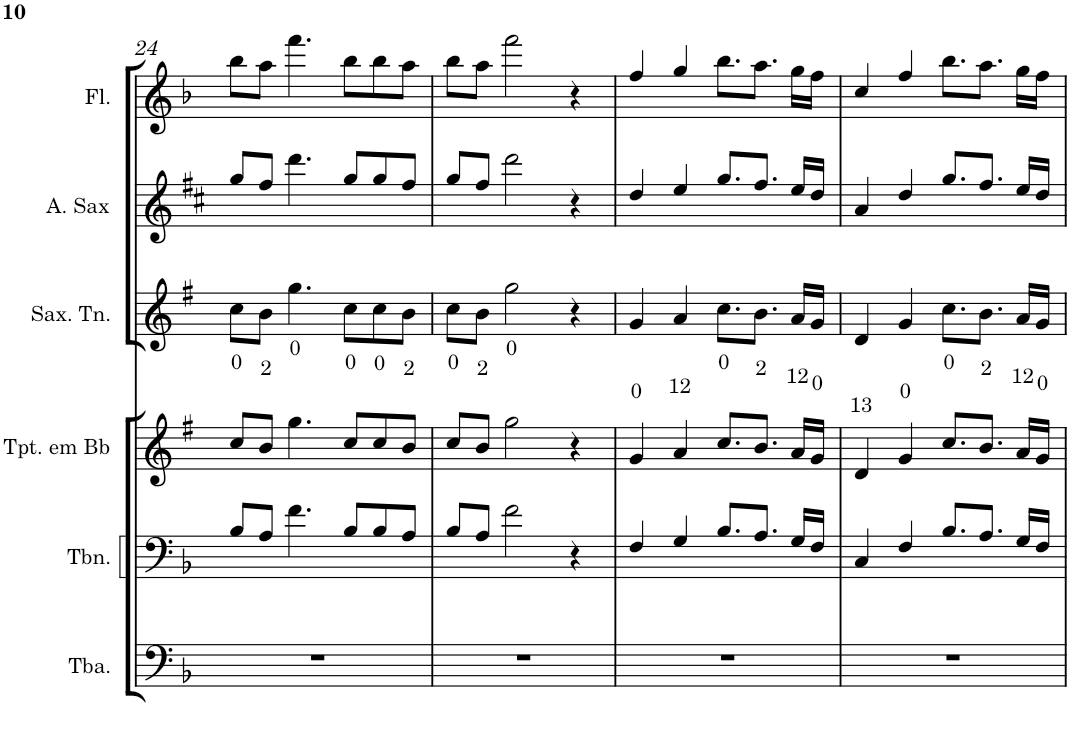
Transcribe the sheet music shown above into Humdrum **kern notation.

**kern	**kern	**kern	**kern	**kern	**kern
*part6	*part5	*part4	*part3	*part2	*part1
*staff6	*staff5	*staff4	*staff3	*staff2	*staff1
*I"Tuba	*I"Trombone	*I"Trompete em Bb	*I"Saxofone Tenor	*I"Saxofone Alto	*I"Flauta Transversal
*I'Tba.	*I'Tbn.	*I'Tpt. em Bb	*I'Sax. Tn.	*	*I'Fl.
!!LO:PB:g=z
*clefF4	*clefF4	*clefG2	*clefG2	*clefG2	*clefG2
*	*	*Trd1c2	*Trd8c14	*Trd5c9	*
*k[b-]	*k[b-]	*k[f#]	*k[f#]	*k[f#c#]	*k[b-]
*M4/4	*M4/4	*M4/4	*M4/4	*M4/4	*M4/4
=24	=24	=24	=24	=24	=24
1r	8B-/L	8cc/L	8cc\L	8gg/L	8bb-\L
.	8A/J	8b/J	8b\J	8ff#/J	8aa\J
.	4.f\	4.gg\	4.gg\	4.ddd\	4.fff\
.	8B-/L	8cc/L	8cc\L	8gg/L	8bb-\L
.	8B-/	8cc/	8cc\	8gg/	8bb-\
.	8A/J	8b/J	8b\J	8ff#/J	8aa\J
=25	=25	=25	=25	=25	=25
1r	8B-/L	8cc/L	8cc\L	8gg/L	8bb-\L
.	8A/J	8b/J	8b\J	8ff#/J	8aa\J
.	2f\	2gg\	2gg\	2ddd\	2fff\
.	4r	4r	4r	4r	4r
=26	=26	=26	=26	=26	=26
1r	4F/	4g/	4g/	4dd/	4ff/
.	4G/	4a/	4a/	4ee/	4gg/
.	8.B-/L	8.cc/L	8.cc\L	8.gg/L	8.bb-\L
.	8.A/J	8.b/J	8.b\J	8.ff#/J	8.aa\J
.	16G/LL	16a/LL	16a/LL	16ee/LL	16gg\LL
.	16F/JJ	16g/JJ	16g/JJ	16dd/JJ	16ff\JJ
=27	=27	=27	=27	=27	=27
1r	4C/	4d/	4d/	4a/	4cc/
.	4F/	4g/	4g/	4dd/	4ff/
.	8.B-/L	8.cc/L	8.cc\L	8.gg/L	8.bb-\L
.	8.A/J	8.b/J	8.b\J	8.ff#/J	8.aa\J
.	16G/LL	16a/LL	16a/LL	16ee/LL	16gg\LL
.	16F/JJ	16g/JJ	16g/JJ	16dd/JJ	16ff\JJ
=	=	=	=	=	=
*-	*-	*-	*-	*-	*-
